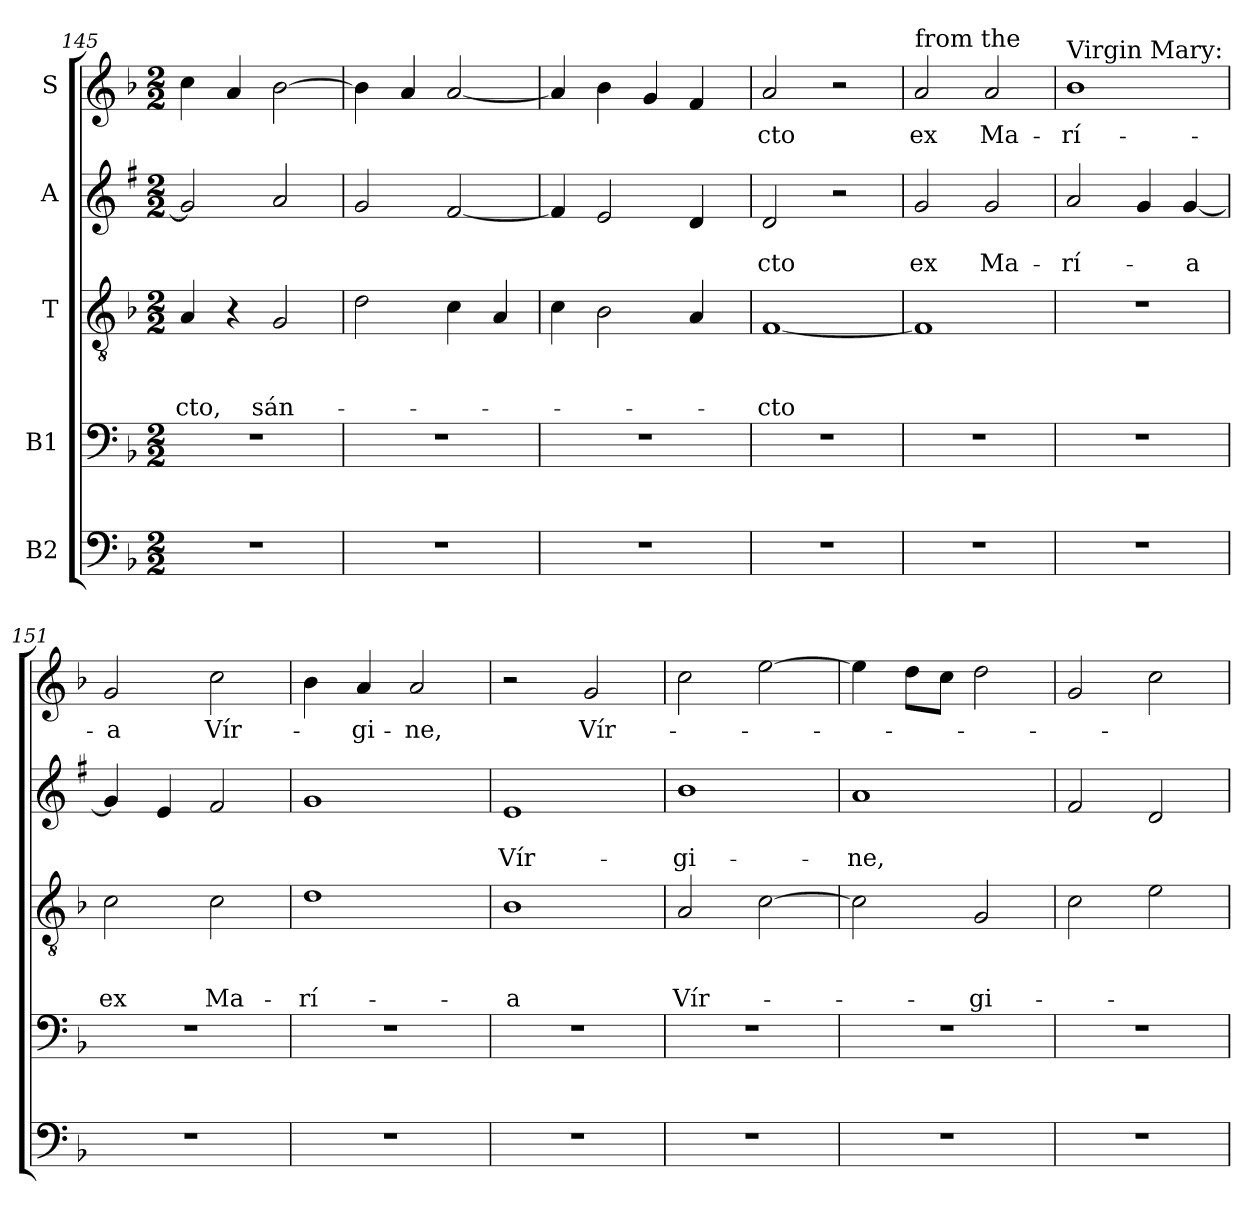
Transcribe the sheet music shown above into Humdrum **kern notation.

**kern	**kern	**kern	**text	**text	**text	**kern	**text	**text	**kern	**text
*part5	*part4	*part3	*part3	*part3	*part3	*part2	*part2	*part2	*part1	*part1
*staff5	*staff4	*staff3	*staff3	*staff3	*staff3	*staff2	*staff2	*staff2	*staff1	*staff1
*I"B2	*I"B1	*I"T	*	*	*	*I"A	*	*	*I"S	*
*clefF4	*clefF4	*clefGv2	*	*	*	*clefG2	*	*	*clefG2	*
*ITrd7c12	*	*	*	*	*	*ITrd1c2	*	*	*	*
*k[b-]	*k[b-]	*k[b-]	*	*	*	*k[b-]	*	*	*k[b-]	*
*F:	*F:	*F:	*	*	*	*F:	*	*	*F:	*
*M2/2	*M2/2	*M2/2	*	*	*	*M2/2	*	*	*M2/2	*
=145	=145	=145	=145	=145	=145	=145	=145	=145	=145	=145
!	!	!	!	!	!LO:LY:b	!	!	!	!	!
1r	1r	4A/	.	.	-cto,	2f/]	.	.	4cc\	.
.	.	4r	.	.	.	.	.	.	4a/	.
!	!	!	!	!	!LO:LY:b	!	!	!	!	!
.	.	2G/	.	.	sán-	2g/	.	.	[2b-\	.
=146	=146	=146	=146	=146	=146	=146	=146	=146	=146	=146
1r	1r	2d\	.	.	.	2f/	.	.	4b-\]	.
.	.	.	.	.	.	.	.	.	4a/	.
.	.	4c\	.	.	.	[2e/	.	.	[2a/	.
.	.	4A/	.	.	.	.	.	.	.	.
=147	=147	=147	=147	=147	=147	=147	=147	=147	=147	=147
1r	1r	4c\	.	.	.	4e/]	.	.	4a/]	.
.	.	2B-\	.	.	.	2d/	.	.	4b-\	.
.	.	.	.	.	.	.	.	.	4g/	.
.	.	4A/	.	.	.	4c/	.	.	4f/	.
=148	=148	=148	=148	=148	=148	=148	=148	=148	=148	=148
!	!	!	!	!	!LO:LY:b	!	!	!LO:LY:b	!	!LO:LY:b
1r	1r	[1F	.	.	-cto	2c/	.	-cto	2a/	-cto
.	.	.	.	.	.	2r	.	.	2r	.
!!LO:LB:g=z
=149	=149	=149	=149	=149	=149	=149	=149	=149	=149	=149
!	!	!	!	!	!	!	!	!	!LO:TX:a:t=from the	!
!	!	!	!	!	!	!	!	!LO:LY:b	!	!LO:LY:b
1r	1r	1F]	.	.	.	2f/	.	ex	2a/	ex
!	!	!	!	!	!	!	!	!LO:LY:b	!	!LO:LY:b
.	.	.	.	.	.	2f/	.	Ma-	2a/	Ma-
=150	=150	=150	=150	=150	=150	=150	=150	=150	=150	=150
!	!	!	!	!	!	!	!	!	!LO:TX:a:t=Virgin Mary&colon;	!
!	!	!	!	!	!	!	!	!LO:LY:b	!	!LO:LY:b
1r	1r	1r	.	.	.	2g/	.	-rí-	1b-	-rí-
.	.	.	.	.	.	4f/	.	.	.	.
!	!	!	!	!	!	!	!	!LO:LY:b	!	!
.	.	.	.	.	.	[4f/	.	-a	.	.
=151	=151	=151	=151	=151	=151	=151	=151	=151	=151	=151
!	!	!	!	!	!LO:LY:b	!	!	!	!	!LO:LY:b
1r	1r	2c\	.	.	ex	4f/]	.	.	2g/	-a
.	.	.	.	.	.	4d/	.	.	.	.
!	!	!	!	!	!LO:LY:b	!	!	!	!	!LO:LY:b
.	.	2c\	.	.	Ma-	2e/	.	.	2cc\	Vír-
=152	=152	=152	=152	=152	=152	=152	=152	=152	=152	=152
!	!	!	!	!	!LO:LY:b	!	!	!	!	!
1r	1r	1d	.	.	-rí-	1f	.	.	4b-\	.
!	!	!	!	!	!	!	!	!	!	!LO:LY:b
.	.	.	.	.	.	.	.	.	4a/	-gi-
!	!	!	!	!	!	!	!	!	!	!LO:LY:b
.	.	.	.	.	.	.	.	.	2a/	-ne,
=153	=153	=153	=153	=153	=153	=153	=153	=153	=153	=153
!	!	!	!	!	!LO:LY:b	!	!	!LO:LY:b	!	!
1r	1r	1B-	.	.	-a	1d	.	Vír-	2r	.
!	!	!	!	!	!	!	!	!	!	!LO:LY:b
.	.	.	.	.	.	.	.	.	2g/	Vír-
=154	=154	=154	=154	=154	=154	=154	=154	=154	=154	=154
!	!	!	!	!	!LO:LY:b	!	!	!LO:LY:b	!	!
1r	1r	2A/	.	.	Vír-	1a	.	-gi-	2cc\	.
.	.	[2c\	.	.	.	.	.	.	[2ee\	.
=155	=155	=155	=155	=155	=155	=155	=155	=155	=155	=155
!	!	!	!	!	!	!	!	!LO:LY:b	!	!
1r	1r	2c\]	.	.	.	1g	.	-ne,	4ee\]	.
.	.	.	.	.	.	.	.	.	8dd\L	.
.	.	.	.	.	.	.	.	.	8cc\J	.
!	!	!	!	!	!LO:LY:b	!	!	!	!	!
.	.	2G/	.	.	-gi-	.	.	.	2dd\	.
!!LO:PB:g=z
=156	=156	=156	=156	=156	=156	=156	=156	=156	=156	=156
1r	1r	2c\	.	.	.	2e/	.	.	2g/	.
.	.	2e\	.	.	.	2c/	.	.	2cc\	.
=	=	=	=	=	=	=	=	=	=	=
*-	*-	*-	*-	*-	*-	*-	*-	*-	*-	*-
